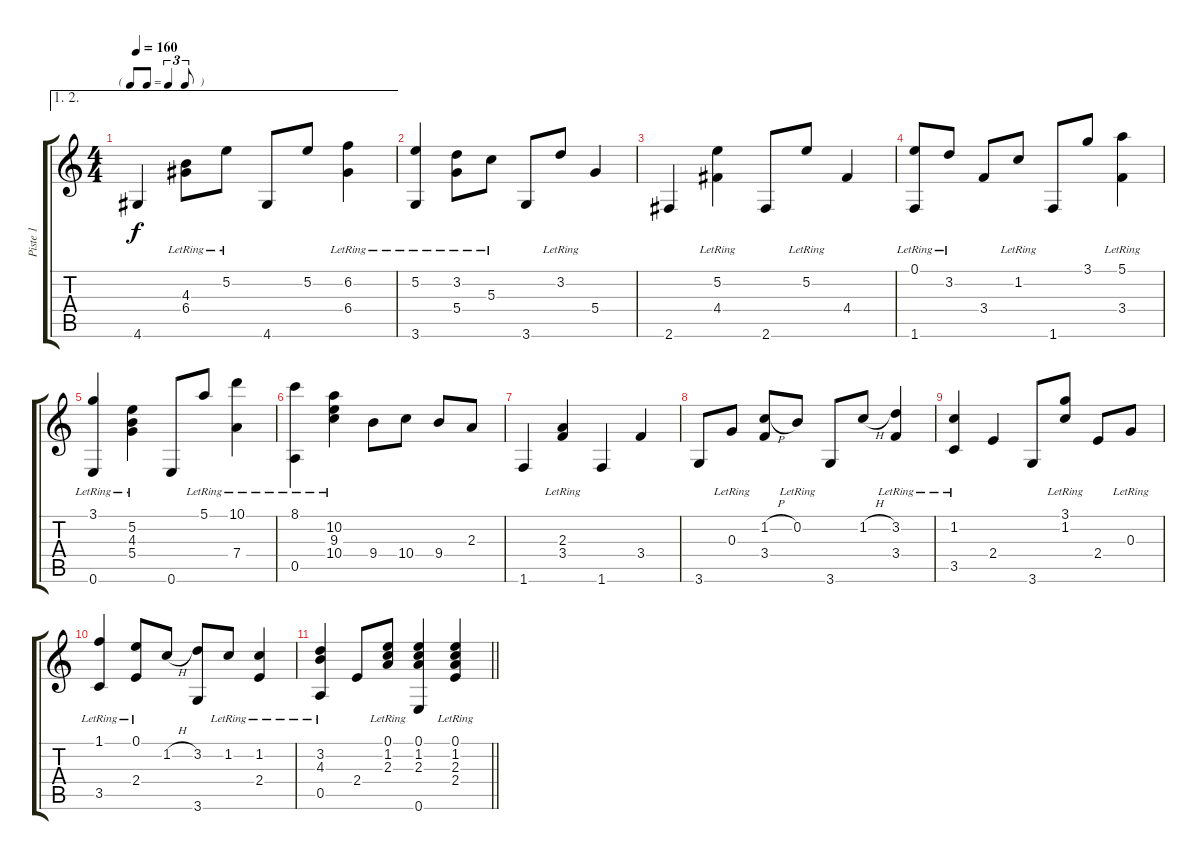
\track ("Piste 1" "Piste 1") {instrument acousticguitarnylon}
\staff {score tabs}
\tuning (E4 B3 G3 D3 A2 E2) {hide}
\ae (1 2)
\ts (4 4)
\tf triplet8th
\tempo 160
\clef g2
\ks c
4.6.4{dy f} (4.3{lr} 6.4).8 5.2{lr}.8 4.6.8 5.2.8 (6.2{lr} 6.4).4 |
(5.2{lr} 3.6).4 (3.2{lr} 5.4).8 5.3{lr}.8 3.6.8 3.2{lr}.8 5.4.4 |
2.6.4 (5.2{lr} 4.4).4 2.6.8 5.2{lr}.8 4.4.4 |
(0.1{lr} 1.6).8 3.2{lr}.8 3.4.8 1.2{lr}.8 1.6.8 3.1.8 (5.1{lr} 3.4).4 |
(3.1{lr} 0.6).4 (5.2{lr} 4.3{lr} 5.4).4 0.6.8 5.1{lr}.8 (10.1{lr} 7.4).4 |
(8.1{lr} 0.5).4 (10.2{lr} 9.3{lr} 10.4).4 9.4.8 10.4.8 9.4.8 2.3.8 |
1.6.4 (2.3{lr} 3.4).4 1.6.4 3.4.4 |
3.6.8 0.3{lr}.8 (1.2{h} 3.4).8 0.2{lr}.8 3.6.8 1.2{h}.8 (3.2{lr} 3.4).4 |
(1.2{lr} 3.5).4 2.4.4 3.6.8 (3.1{lr} 1.2{lr}).8 2.4.8 0.3{lr}.8 |
(1.1{lr} 3.5).4 (0.1{lr} 2.4).8 1.2{h}.8 (3.2 3.6).8 1.2{lr}.8 (1.2{lr} 2.4).4 |
\barLineRight lightlight
(3.2{lr} 4.3{lr} 0.5).4 2.4.8 (0.1{lr} 1.2{lr} 2.3{lr}).8 (0.1 1.2 2.3 0.6).4 (0.1{lr} 1.2{lr} 2.3 2.4).4
